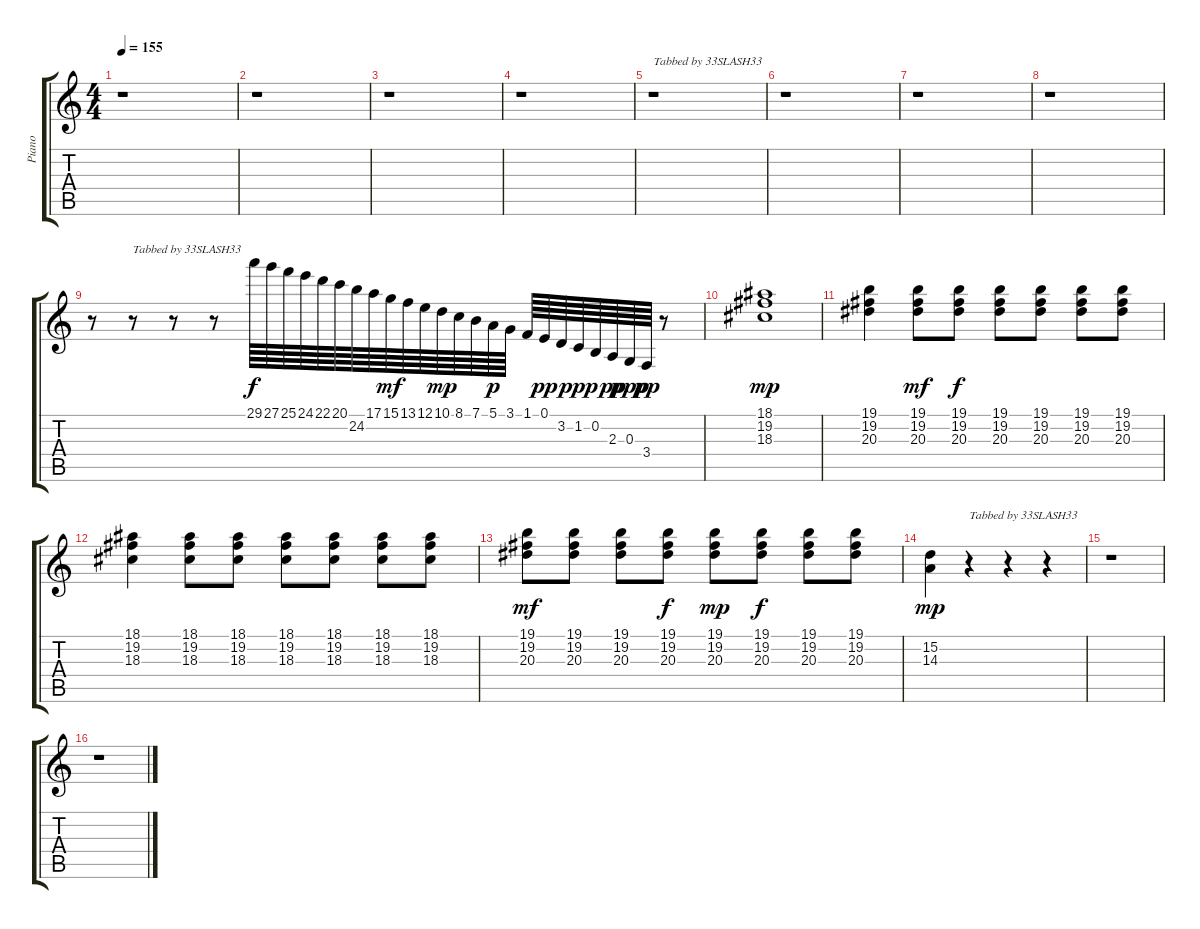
\track ("Piano" "Piano") {mute instrument acousticgrandpiano}
\staff {score tabs}
\tuning (E4 B3 G3 D3 A2 E2) {hide}
\ts (4 4)
\tempo 155
\clef g2
\ks c
r.1{dy f} |
r.1 |
r.1 |
r.1 |
r.1{txt "Tabbed by 33SLASH33"} |
r.1 |
r.1 |
r.1 |
r.8 r.8{txt "Tabbed by 33SLASH33"} r.8 r.8 29.1.64 27.1.64 25.1.64 24.1.64 22.1.64 20.1.64 24.2.64 17.1.64 15.1.64{dy mf} 13.1.64 12.1.64 10.1.64{dy mp} 8.1.64 7.1.64 5.1.64{dy p} 3.1.64 1.1.64 0.1.64{dy pp} 3.2.64 1.2.64{dy ppp} 0.2.64 2.3.64{dy pp} 0.3.64{dy ppp} 3.4.64{dy pp} r.8 |
(18.1 19.2 18.3).1{dy mp} |
(19.1 19.2 20.3).4 (19.1 19.2 20.3).8{dy mf} (19.1 19.2 20.3).8{dy f} (19.1 19.2 20.3).8 (19.1 19.2 20.3).8 (19.1 19.2 20.3).8 (19.1 19.2 20.3).8 |
(18.1 19.2 18.3).4 (18.1 19.2 18.3).8 (18.1 19.2 18.3).8 (18.1 19.2 18.3).8 (18.1 19.2 18.3).8 (18.1 19.2 18.3).8 (18.1 19.2 18.3).8 |
(19.1 19.2 20.3).8{dy mf} (19.1 19.2 20.3).8 (19.1 19.2 20.3).8 (19.1 19.2 20.3).8{dy f} (19.1 19.2 20.3).8{dy mp} (19.1 19.2 20.3).8{dy f} (19.1 19.2 20.3).8 (19.1 19.2 20.3).8 |
(15.2 14.3).4{dy mp} r.4{txt "Tabbed by 33SLASH33"} r.4 r.4 |
r.1 |
r.1
